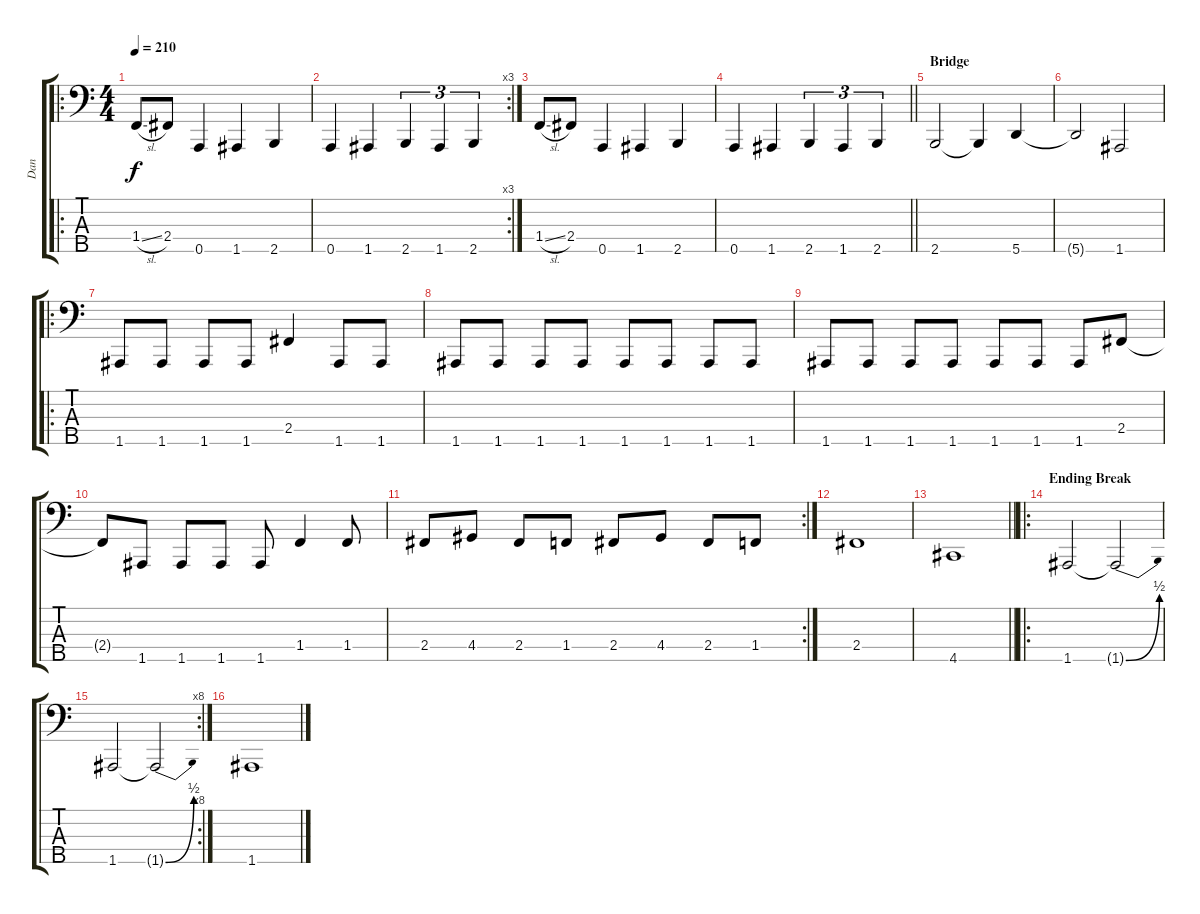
\track ("Dan" "Dan") {instrument electricbasspick}
\staff {score tabs}
\tuning (G2 D2 A1 E1 A0) {hide}
\ro
\ts (4 4)
\tempo 210
\clef f4
\ks c
1.4{sl}.8{dy f} 2.4.8 0.5.4 1.5.4 2.5.4 |
\rc 3
0.5.4 1.5.4 2.5.4{tu (3 2)} 1.5.4{tu (3 2)} 2.5.4{tu (3 2)} |
1.4{sl}.8 2.4.8 0.5.4 1.5.4 2.5.4 |
\barLineRight lightlight
0.5.4 1.5.4 2.5.4{tu (3 2)} 1.5.4{tu (3 2)} 2.5.4{tu (3 2)} |
\section ("" "Bridge")
2.5.2 2.5{t}.4 5.5.4 |
5.5{t}.2 1.5.2 |
\ro
1.5.8 1.5.8 1.5.8 1.5.8 2.4.4 1.5.8 1.5.8 |
1.5.8 1.5.8 1.5.8 1.5.8 1.5.8 1.5.8 1.5.8 1.5.8 |
1.5.8 1.5.8 1.5.8 1.5.8 1.5.8 1.5.8 1.5.8 2.4.8 |
2.4{t}.8 1.5.8 1.5.8 1.5.8 1.5.8 1.4.4 1.4.8 |
\rc 2
2.4.8 4.4.8 2.4.8 1.4.8 2.4.8 4.4.8 2.4.8 1.4.8 |
2.4.1 |
\barLineRight lightlight
4.5.1 |
\ro
\section ("" "Ending Break")
1.5.2 1.5{be (bend 0 0 60 2) t}.2 |
\rc 8
1.5.2 1.5{be (bend 0 0 60 2) t}.2 |
1.5.1
